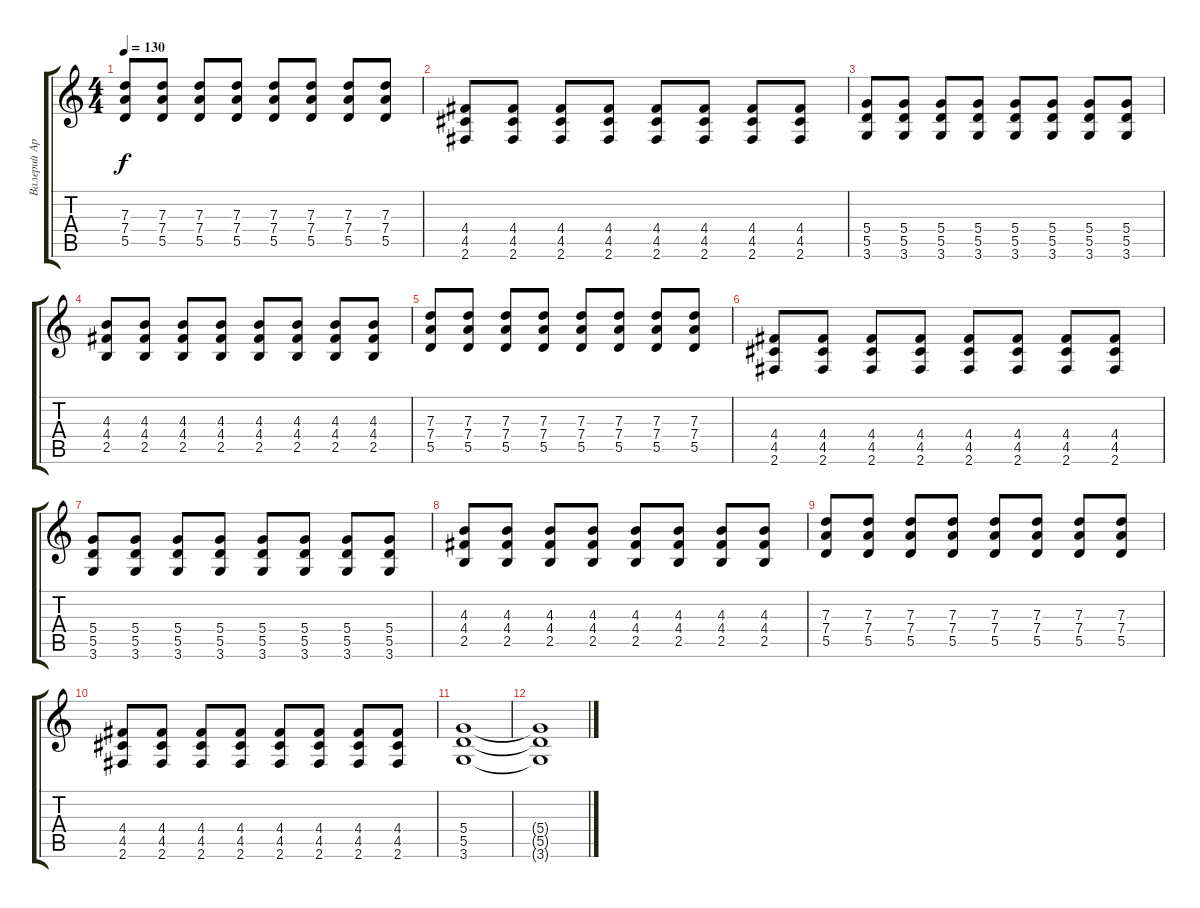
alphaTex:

\track ("Валерий Аркадин" "Валерий Ар") {instrument distortionguitar}
\staff {score tabs}
\tuning (E4 B3 G3 D3 A2 E2) {hide}
\ts (4 4)
\tempo 130
\clef g2
\ks c
(7.3 7.4 5.5).8{dy f} (7.3 7.4 5.5).8 (7.3 7.4 5.5).8 (7.3 7.4 5.5).8 (7.3 7.4 5.5).8 (7.3 7.4 5.5).8 (7.3 7.4 5.5).8 (7.3 7.4 5.5).8 |
(4.4 4.5 2.6).8 (4.4 4.5 2.6).8 (4.4 4.5 2.6).8 (4.4 4.5 2.6).8 (4.4 4.5 2.6).8 (4.4 4.5 2.6).8 (4.4 4.5 2.6).8 (4.4 4.5 2.6).8 |
(5.4 5.5 3.6).8 (5.4 5.5 3.6).8 (5.4 5.5 3.6).8 (5.4 5.5 3.6).8 (5.4 5.5 3.6).8 (5.4 5.5 3.6).8 (5.4 5.5 3.6).8 (5.4 5.5 3.6).8 |
(4.3 4.4 2.5).8 (4.3 4.4 2.5).8 (4.3 4.4 2.5).8 (4.3 4.4 2.5).8 (4.3 4.4 2.5).8 (4.3 4.4 2.5).8 (4.3 4.4 2.5).8 (4.3 4.4 2.5).8 |
(7.3 7.4 5.5).8 (7.3 7.4 5.5).8 (7.3 7.4 5.5).8 (7.3 7.4 5.5).8 (7.3 7.4 5.5).8 (7.3 7.4 5.5).8 (7.3 7.4 5.5).8 (7.3 7.4 5.5).8 |
(4.4 4.5 2.6).8 (4.4 4.5 2.6).8 (4.4 4.5 2.6).8 (4.4 4.5 2.6).8 (4.4 4.5 2.6).8 (4.4 4.5 2.6).8 (4.4 4.5 2.6).8 (4.4 4.5 2.6).8 |
(5.4 5.5 3.6).8 (5.4 5.5 3.6).8 (5.4 5.5 3.6).8 (5.4 5.5 3.6).8 (5.4 5.5 3.6).8 (5.4 5.5 3.6).8 (5.4 5.5 3.6).8 (5.4 5.5 3.6).8 |
(4.3 4.4 2.5).8 (4.3 4.4 2.5).8 (4.3 4.4 2.5).8 (4.3 4.4 2.5).8 (4.3 4.4 2.5).8 (4.3 4.4 2.5).8 (4.3 4.4 2.5).8 (4.3 4.4 2.5).8 |
(7.3 7.4 5.5).8 (7.3 7.4 5.5).8 (7.3 7.4 5.5).8 (7.3 7.4 5.5).8 (7.3 7.4 5.5).8 (7.3 7.4 5.5).8 (7.3 7.4 5.5).8 (7.3 7.4 5.5).8 |
(4.4 4.5 2.6).8 (4.4 4.5 2.6).8 (4.4 4.5 2.6).8 (4.4 4.5 2.6).8 (4.4 4.5 2.6).8 (4.4 4.5 2.6).8 (4.4 4.5 2.6).8 (4.4 4.5 2.6).8 |
(5.4 5.5 3.6).1 |
(5.4{t} 5.5{t} 3.6{t}).1
